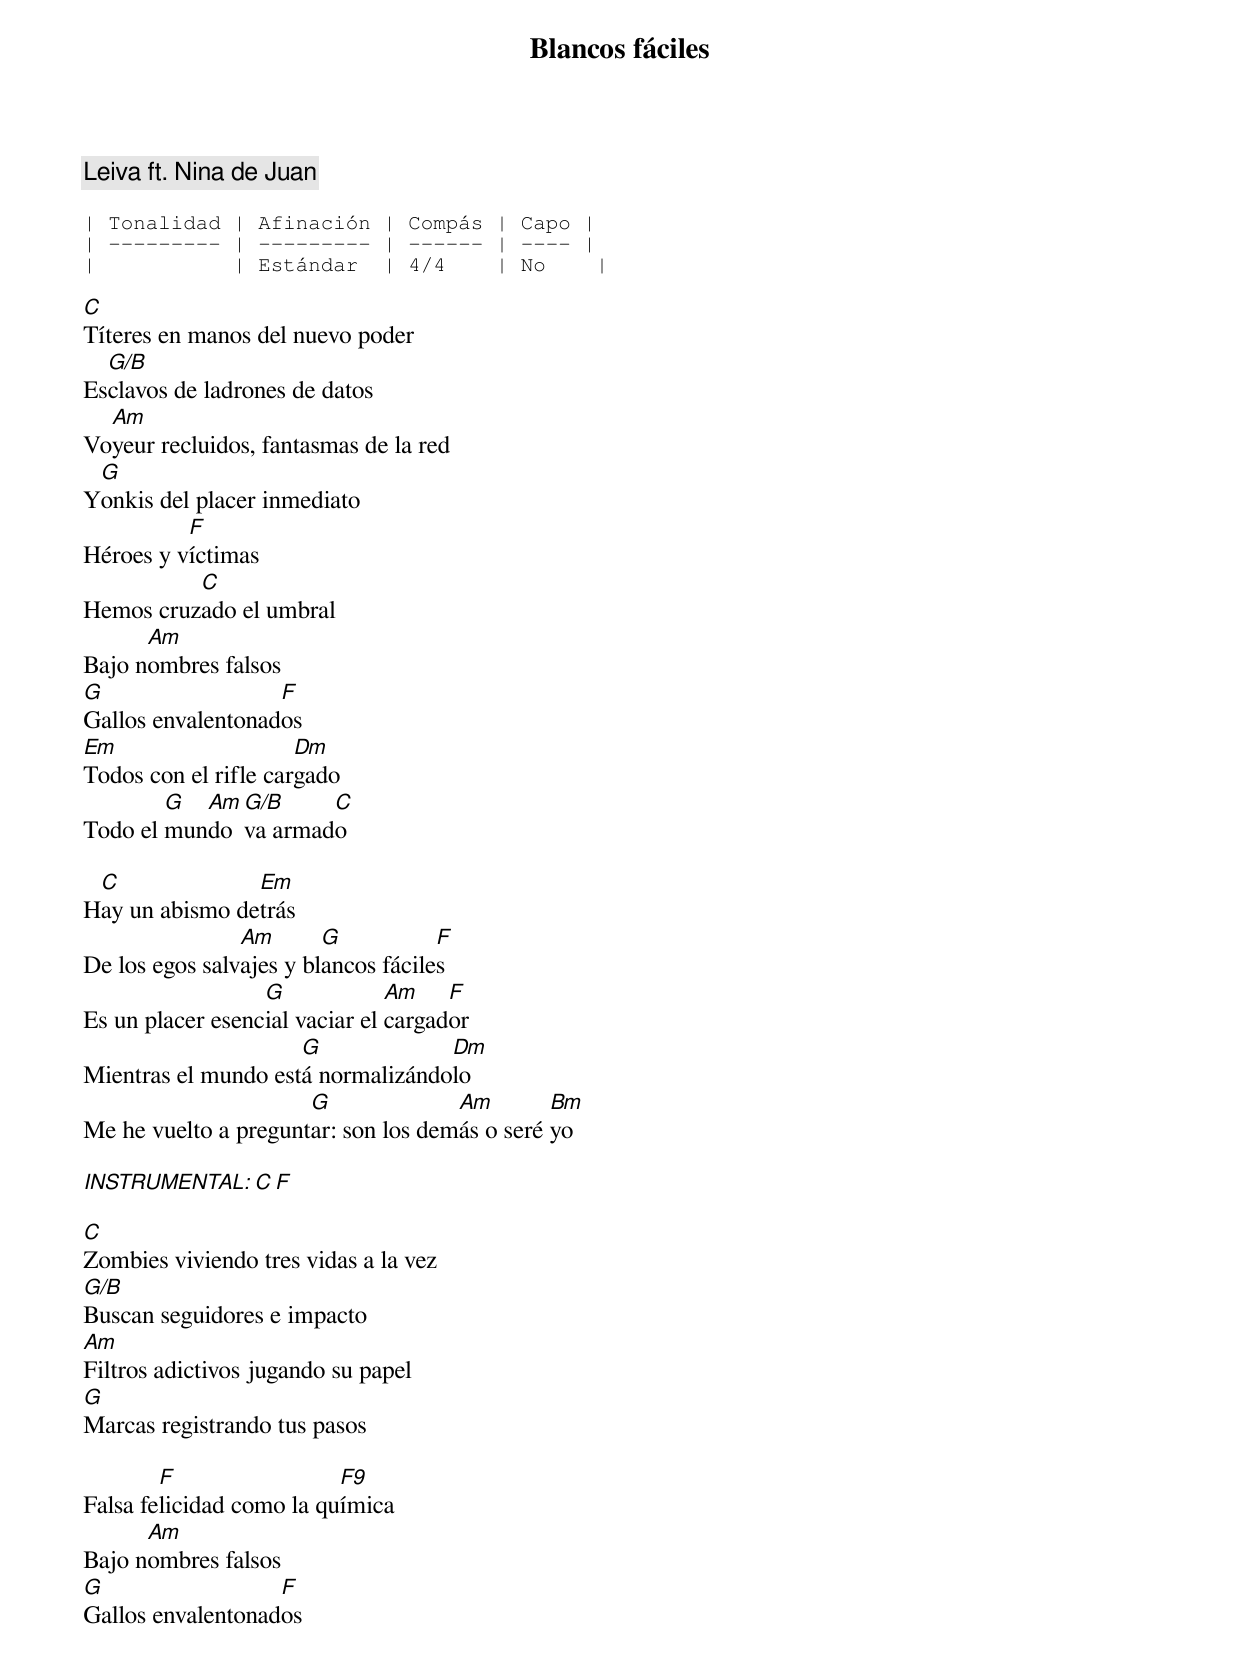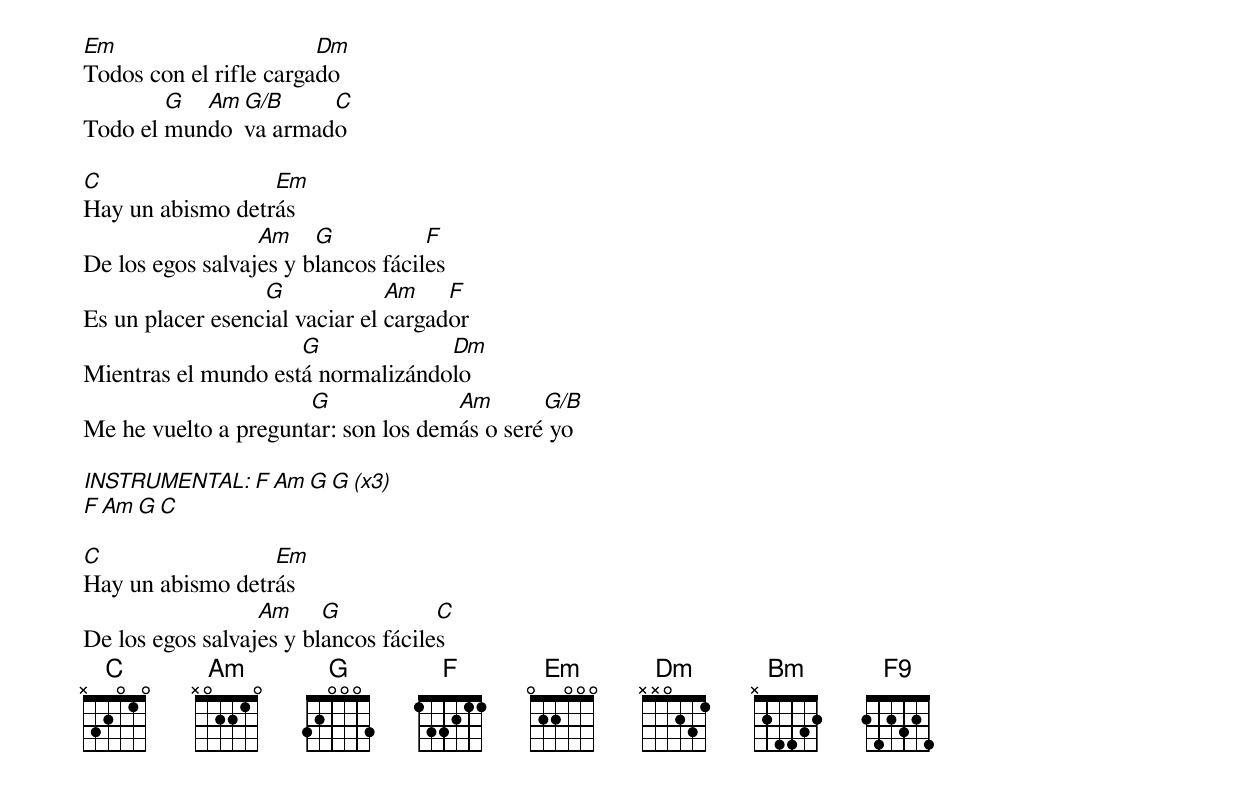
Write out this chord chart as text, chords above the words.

Blancos fáciles

Leiva ft. Nina de Juan

| Tonalidad | Afinación | Compás | Capo |
| --------- | --------- | ------ | ---- |
|           | Estándar  | 4/4    | No    |

C
Títeres en manos del nuevo poder
  G/B
Esclavos de ladrones de datos
  Am
Voyeur recluidos, fantasmas de la red
 G
Yonkis del placer inmediato
          F
Héroes y víctimas
          C
Hemos cruzado el umbral
      Am
Bajo nombres falsos
G                  F
Gallos envalentonados
Em                    Dm
Todos con el rifle cargado
        G  Am G/B     C
Todo el mundo va armado

 C              Em
Hay un abismo detrás
                Am       G           F
De los egos salvajes y blancos fáciles
                  G             Am    F
Es un placer esencial vaciar el cargador
                     G             Dm
Mientras el mundo está normalizándolo
                      G              Am        Bm
Me he vuelto a preguntar: son los demás o seré yo

INSTRUMENTAL: C      F

C
Zombies viviendo tres vidas a la vez
G/B
Buscan seguidores e impacto
Am
Filtros adictivos jugando su papel
G
Marcas registrando tus pasos

        F                 F9
Falsa felicidad como la química
      Am
Bajo nombres falsos
G                  F
Gallos envalentonados
Em                      Dm
Todos con el rifle cargado
        G  Am G/B     C
Todo el mundo va armado

C                 Em
Hay un abismo detrás
                  Am    G           F
De los egos salvajes y blancos fáciles
                  G             Am    F
Es un placer esencial vaciar el cargador
                     G             Dm
Mientras el mundo está normalizándolo
                      G              Am       G/B
Me he vuelto a preguntar: son los demás o seré yo

INSTRUMENTAL: F  Am  G  G (x3)
              F  Am  G  C

C                 Em
Hay un abismo detrás
                  Am     G           C
De los egos salvajes y blancos fáciles
